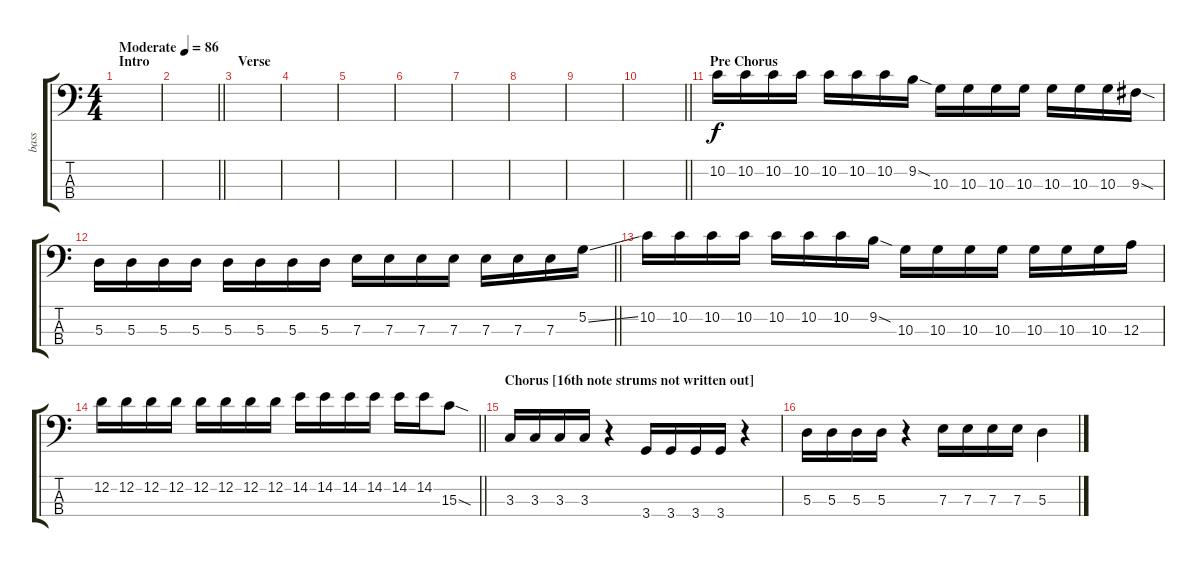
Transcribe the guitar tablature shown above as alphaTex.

\track ("bass" "bass") {instrument electricbassfinger}
\staff {score tabs}
\tuning (G2 D2 A1 E1) {hide}
\ts (4 4)
\section ("" "Intro")
\tempo (86 "Moderate")
\clef f4
\ks c
|
\barLineRight lightlight
|
\section ("" "Verse")
|
|
|
|
|
|
|
\barLineRight lightlight
|
\section ("" "Pre Chorus")
10.2.16 10.2.16 10.2.16 10.2.16 10.2.16 10.2.16 10.2.16 9.2{sod}.16 10.3.16 10.3.16 10.3.16 10.3.16 10.3.16 10.3.16 10.3.16 9.3{sod}.16 |
\barLineRight lightlight
5.3.16 5.3.16 5.3.16 5.3.16 5.3.16 5.3.16 5.3.16 5.3.16 7.3.16 7.3.16 7.3.16 7.3.16 7.3.16 7.3.16 7.3.16 5.2{ss}.16 |
10.2.16 10.2.16 10.2.16 10.2.16 10.2.16 10.2.16 10.2.16 9.2{sod}.16 10.3.16 10.3.16 10.3.16 10.3.16 10.3.16 10.3.16 10.3.16 12.3.16 |
\barLineRight lightlight
12.2.16 12.2.16 12.2.16 12.2.16 12.2.16 12.2.16 12.2.16 12.2.16 14.2.16 14.2.16 14.2.16 14.2.16 14.2.16 14.2.16 15.3{sod}.8 |
\section ("" "Chorus [16th note strums not written out]")
3.3.16 3.3.16 3.3.16 3.3.16 r.4 3.4.16 3.4.16 3.4.16 3.4.16 r.4 |
5.3.16 5.3.16 5.3.16 5.3.16 r.4 7.3.16 7.3.16 7.3.16 7.3.16 5.3.4
